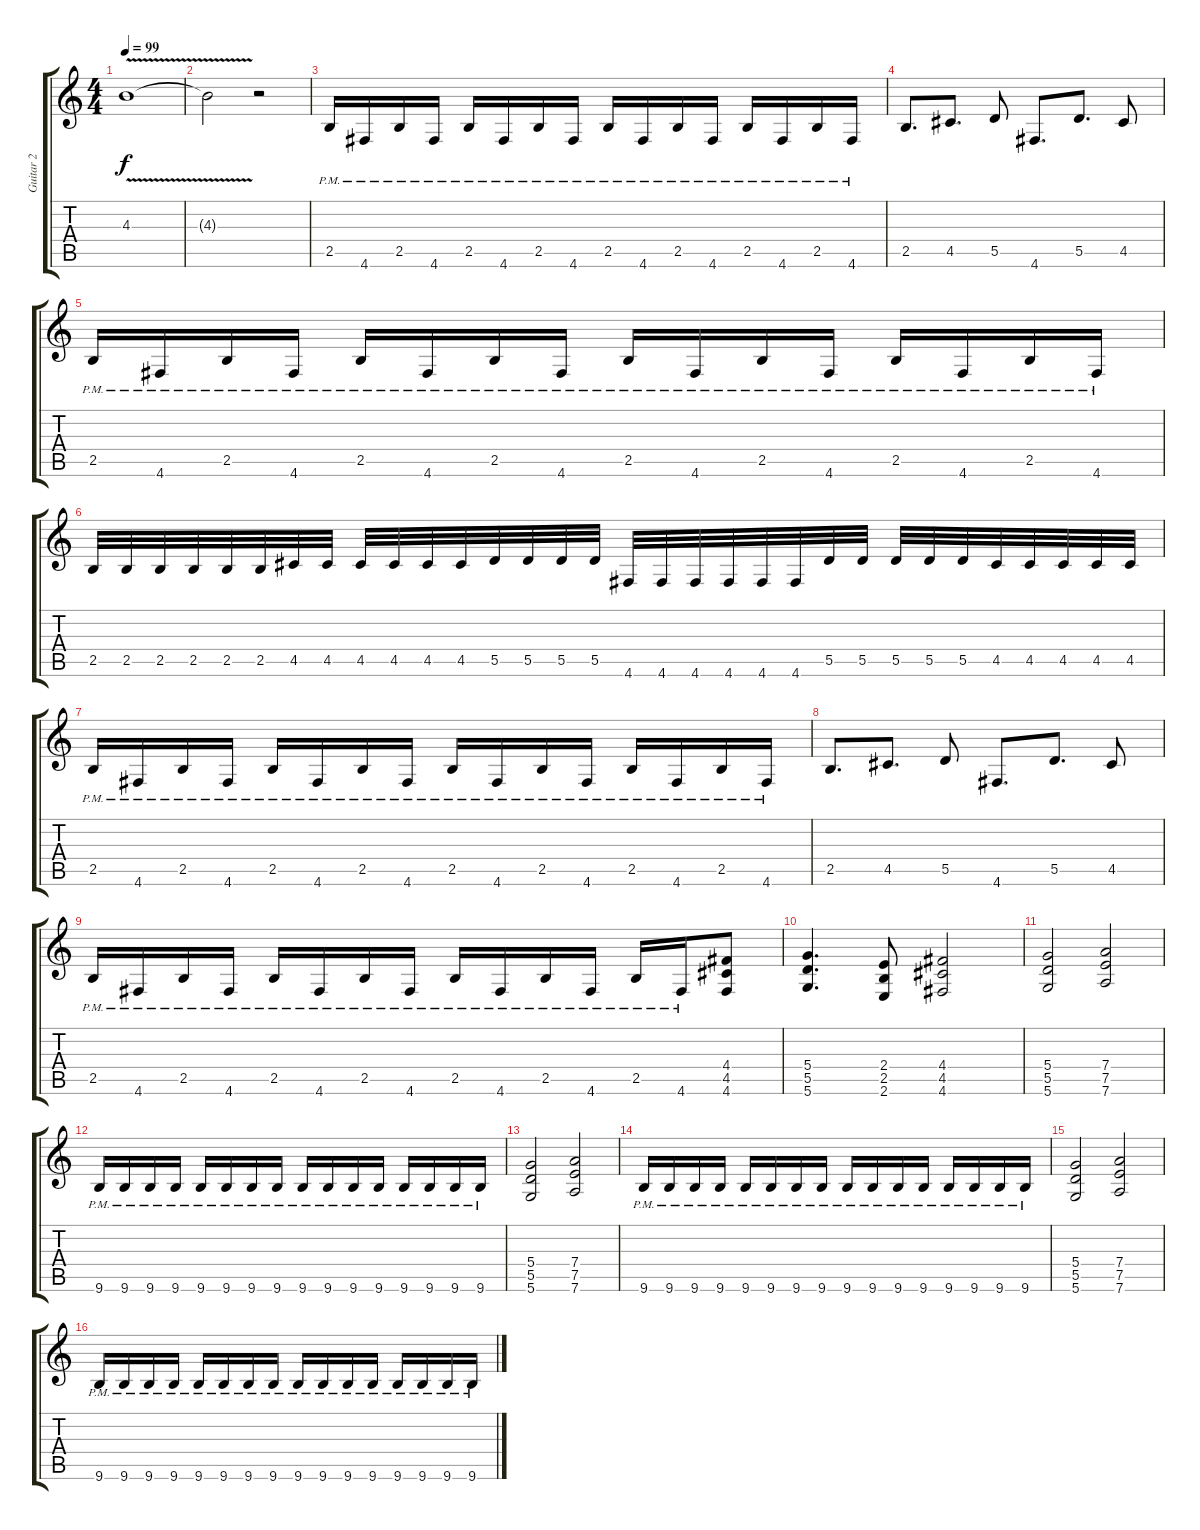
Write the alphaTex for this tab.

\track ("Guitar 2" "Guitar 2") {instrument overdrivenguitar}
\staff {score tabs}
\tuning (E4 B3 G3 D3 A2 D2) {hide}
\ts (4 4)
\tempo 99
\clef g2
\ks c
4.3{v}.1{dy f} |
4.3{v t}.2 r.2 |
2.5{pm}.16 4.6{pm}.16 2.5{pm}.16 4.6{pm}.16 2.5{pm}.16 4.6{pm}.16 2.5{pm}.16 4.6{pm}.16 2.5{pm}.16 4.6{pm}.16 2.5{pm}.16 4.6{pm}.16 2.5{pm}.16 4.6{pm}.16 2.5{pm}.16 4.6{pm}.16 |
2.5.8{d} 4.5.8{d} 5.5.8 4.6.8{d} 5.5.8{d} 4.5.8 |
2.5{pm}.16 4.6{pm}.16 2.5{pm}.16 4.6{pm}.16 2.5{pm}.16 4.6{pm}.16 2.5{pm}.16 4.6{pm}.16 2.5{pm}.16 4.6{pm}.16 2.5{pm}.16 4.6{pm}.16 2.5{pm}.16 4.6{pm}.16 2.5{pm}.16 4.6{pm}.16 |
2.5.32 2.5.32 2.5.32 2.5.32 2.5.32 2.5.32 4.5.32 4.5.32 4.5.32 4.5.32 4.5.32 4.5.32 5.5.32 5.5.32 5.5.32 5.5.32 4.6.32 4.6.32 4.6.32 4.6.32 4.6.32 4.6.32 5.5.32 5.5.32 5.5.32 5.5.32 5.5.32 4.5.32 4.5.32 4.5.32 4.5.32 4.5.32 |
2.5{pm}.16 4.6{pm}.16 2.5{pm}.16 4.6{pm}.16 2.5{pm}.16 4.6{pm}.16 2.5{pm}.16 4.6{pm}.16 2.5{pm}.16 4.6{pm}.16 2.5{pm}.16 4.6{pm}.16 2.5{pm}.16 4.6{pm}.16 2.5{pm}.16 4.6{pm}.16 |
2.5.8{d} 4.5.8{d} 5.5.8 4.6.8{d} 5.5.8{d} 4.5.8 |
2.5{pm}.16 4.6{pm}.16 2.5{pm}.16 4.6{pm}.16 2.5{pm}.16 4.6{pm}.16 2.5{pm}.16 4.6{pm}.16 2.5{pm}.16 4.6{pm}.16 2.5{pm}.16 4.6{pm}.16 2.5{pm}.16 4.6{pm}.16 (4.4 4.5 4.6).8 |
(5.4 5.5 5.6).4{d} (2.4 2.5 2.6).8 (4.4 4.5 4.6).2 |
(5.4 5.5 5.6).2 (7.4 7.5 7.6).2 |
9.6{pm}.16 9.6{pm}.16 9.6{pm}.16 9.6{pm}.16 9.6{pm}.16 9.6{pm}.16 9.6{pm}.16 9.6{pm}.16 9.6{pm}.16 9.6{pm}.16 9.6{pm}.16 9.6{pm}.16 9.6{pm}.16 9.6{pm}.16 9.6{pm}.16 9.6{pm}.16 |
(5.4 5.5 5.6).2 (7.4 7.5 7.6).2 |
9.6{pm}.16 9.6{pm}.16 9.6{pm}.16 9.6{pm}.16 9.6{pm}.16 9.6{pm}.16 9.6{pm}.16 9.6{pm}.16 9.6{pm}.16 9.6{pm}.16 9.6{pm}.16 9.6{pm}.16 9.6{pm}.16 9.6{pm}.16 9.6{pm}.16 9.6{pm}.16 |
(5.4 5.5 5.6).2 (7.4 7.5 7.6).2 |
9.6{pm}.16 9.6{pm}.16 9.6{pm}.16 9.6{pm}.16 9.6{pm}.16 9.6{pm}.16 9.6{pm}.16 9.6{pm}.16 9.6{pm}.16 9.6{pm}.16 9.6{pm}.16 9.6{pm}.16 9.6{pm}.16 9.6{pm}.16 9.6{pm}.16 9.6{pm}.16
